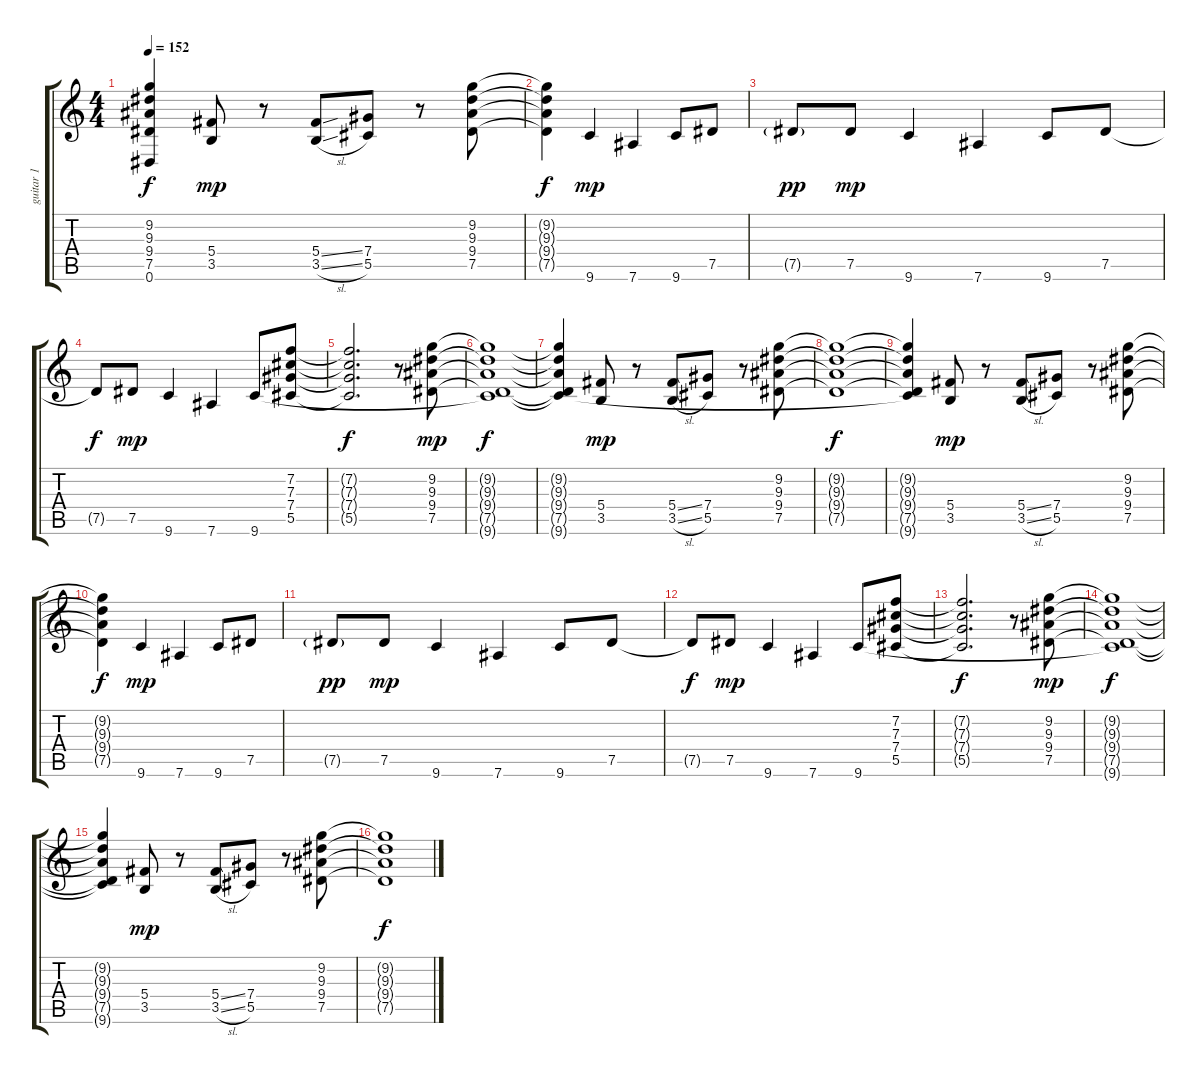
\track ("guitar 1" "guitar 1") {instrument electricguitarclean}
\staff {score tabs}
\tuning (Eb4 Bb3 Gb3 Db3 Ab2 Eb2) {hide}
\ts (4 4)
\tempo 152
\clef g2
\ks c
(9.2{t} 9.3{t} 9.4{t} 7.5{t} 0.6{t}).4{dy f} (5.4 3.5).8{dy mp} r.8 (5.4{ss} 3.5{sl}).8 (7.4 5.5).8 r.8 (9.2 9.3 9.4 7.5).8 |
(9.2{t} 9.3{t} 9.4{t} 7.5{t}).4{dy f} 9.6.4{dy mp} 7.6.4 9.6.8 7.5.8 |
7.5{g}.8{dy pp} 7.5.8{dy mp} 9.6.4 7.6.4 9.6.8 7.5.8 |
7.5{t}.8{dy f} 7.5.8{dy mp} 9.6.4 7.6.4 9.6.8 (7.2 7.3 7.4 5.5).8 |
(7.2{t} 7.3{t} 7.4{t} 5.5{t}).2{d dy f} r.8 (9.2 9.3 9.4 7.5).8{dy mp} |
(9.2{t} 9.3{t} 9.4{t} 7.5{t} 9.6{t}).1{dy f} |
(9.2{t} 9.3{t} 9.4{t} 7.5{t} 9.6{t}).4 (5.4 3.5).8{dy mp} r.8 (5.4{ss} 3.5{sl}).8 (7.4 5.5).8 r.8 (9.2 9.3 9.4 7.5).8 |
(9.2{t} 9.3{t} 9.4{t} 7.5{t}).1{dy f} |
(9.2{t} 9.3{t} 9.4{t} 7.5{t} 9.6{t}).4 (5.4 3.5).8{dy mp} r.8 (5.4{ss} 3.5{sl}).8 (7.4 5.5).8 r.8 (9.2 9.3 9.4 7.5).8 |
(9.2{t} 9.3{t} 9.4{t} 7.5{t}).4{dy f} 9.6.4{dy mp} 7.6.4 9.6.8 7.5.8 |
7.5{g}.8{dy pp} 7.5.8{dy mp} 9.6.4 7.6.4 9.6.8 7.5.8 |
7.5{t}.8{dy f} 7.5.8{dy mp} 9.6.4 7.6.4 9.6.8 (7.2 7.3 7.4 5.5).8 |
(7.2{t} 7.3{t} 7.4{t} 5.5{t}).2{d dy f} r.8 (9.2 9.3 9.4 7.5).8{dy mp} |
(9.2{t} 9.3{t} 9.4{t} 7.5{t} 9.6{t}).1{dy f} |
(9.2{t} 9.3{t} 9.4{t} 7.5{t} 9.6{t}).4 (5.4 3.5).8{dy mp} r.8 (5.4{ss} 3.5{sl}).8 (7.4 5.5).8 r.8 (9.2 9.3 9.4 7.5).8 |
(9.2{t} 9.3{t} 9.4{t} 7.5{t}).1{dy f}
